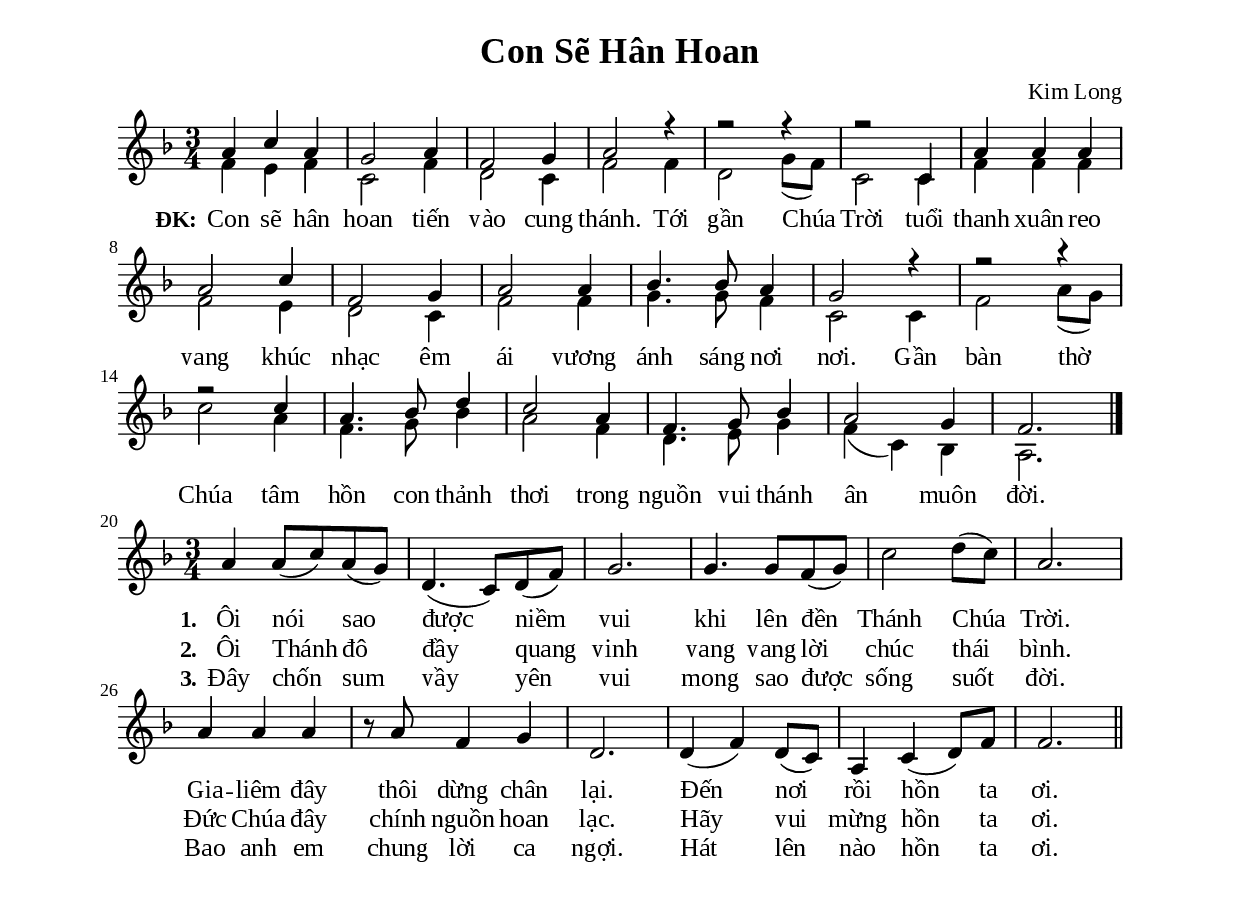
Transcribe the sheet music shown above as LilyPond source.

% Cài đặt chung
\version "2.20.0"
\include "english.ly"

\header {
  title = "Con Sẽ Hân Hoan"
  composer = "Kim Long"
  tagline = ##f
}

global = {
  \key d \minor
  \time 3/4
}

\paper {
  #(set-paper-size "a4")
  top-margin = 15\mm
  bottom-margin = 15\mm
  left-margin = 20\mm
  right-margin = 20\mm
  indent = #0
  #(define fonts
	 (make-pango-font-tree "Liberation Serif"
	 		       "Liberation Serif"
			       "Liberation Serif"
			       (/ 20 20)))
}

% Nhạc điệp khúc
sopChorus = \relative c'' {
  a4 c a |
  g2 a4 |
  f2 g4 |
  a2 r4 |
  r2 r4 |
  r2 c,4 |
  a' a a |
  a2 c4 |
  f,2 g4 |
  a2 a4 |
  bf4. bf8 a4 |
  g2 r4 |
  r2 r4 |
  r2 c4 |
  a4. bf8 d4 |
  c2 a4 |
  f4. g8 bf4 |
  a2 g4 |
  f2. \bar "|."
}

bassChorus = \relative c' {
  f4 e f |
  c2 f4 |
  d2 c4 |
  f2 f4 |
  d2 g8 (f) |
  c2 c4 |
  f f f |
  f2 e4 |
  d2 c4 |
  f2 f4 |
  g4. g8 f4 |
  c2 c4 |
  f2 a8 (g) |
  c2 a4 |
  f4. g8 bf4 |
  a2 f4 |
  d4. e8 g4 |
  f4 (c) bf |
  a2.
}

% Nhạc phiên khúc
verseMusic = \relative c'' {
  \set Score.currentBarNumber = #20
  a4 a8 (c) a (g) |
  d4. (c8) d8 (f) |
  g2. |
  g4. g8 f (g) |
  c2 d8 (c) |
  a2. |
  a4 a a |
  r8 a8 f4 g |
  d2. |
  d4 (f) d8 (c) |
  a4 c (d8) f |
  f2. \bar "||"
}

% Lời điệp khúc
choruslyric = \lyricmode {
  \set stanza = #"ĐK:"
  Con sẽ hân hoan tiến vào cung thánh.
  Tới gần Chúa Trời tuổi thanh xuân reo vang khúc nhạc êm ái
  vương ánh sáng nơi nơi.
  Gần bàn thờ Chúa tâm hồn con thảnh thơi
  trong nguồn vui thánh ân muôn đời.
}

% Lời phiên khúc
verseOne = \lyricmode {
  \set stanza = #"1."
  Ôi nói sao được niềm vui khi lên đền Thánh Chúa Trời.
  Gia -- liêm đây thôi dừng chân lại. Đến nơi rồi hồn ta ơi.
}

verseTwo = \lyricmode {
  \set stanza = #"2."
  Ôi Thánh đô đầy quang vinh vang vang lời chúc thái bình.
  Đức Chúa đây chính nguồn hoan lạc. Hãy vui mừng hồn ta ơi.
}

verseThree = \lyricmode {
  \set stanza = #"3."
  Đây chốn sum vầy yên vui mong sao được sống suốt đời.
  Bao anh em chung lời ca ngợi. Hát lên nào hồn ta ơi.
}


%%%%%%%%%%%%%%%%%%%%%%%%%%%%%
% 6. Bố trí
%%%%%%%%%%%%%%%%%%%%%%%%%%%%%
\score {
  \new ChoirStaff <<
    \new Staff = chorus <<
      \new Voice = "sopranos" {
        \voiceOne \global \stemUp \sopChorus
      }
      \new Voice = "basses" {
        \voiceTwo \global \stemDown \bassChorus
      }
    >>
    \new Lyrics = basses
    \context Lyrics = basses \lyricsto basses \choruslyric
  >>
}

\score {
  \new ChoirStaff <<
    \new Staff = verses <<
      \new Voice = "verse" {
        \global \stemNeutral \verseMusic
      }
    >>
    \new Lyrics \lyricsto verse \verseOne
    \new Lyrics \lyricsto verse \verseTwo
    \new Lyrics \lyricsto verse \verseThree
  >>
}
